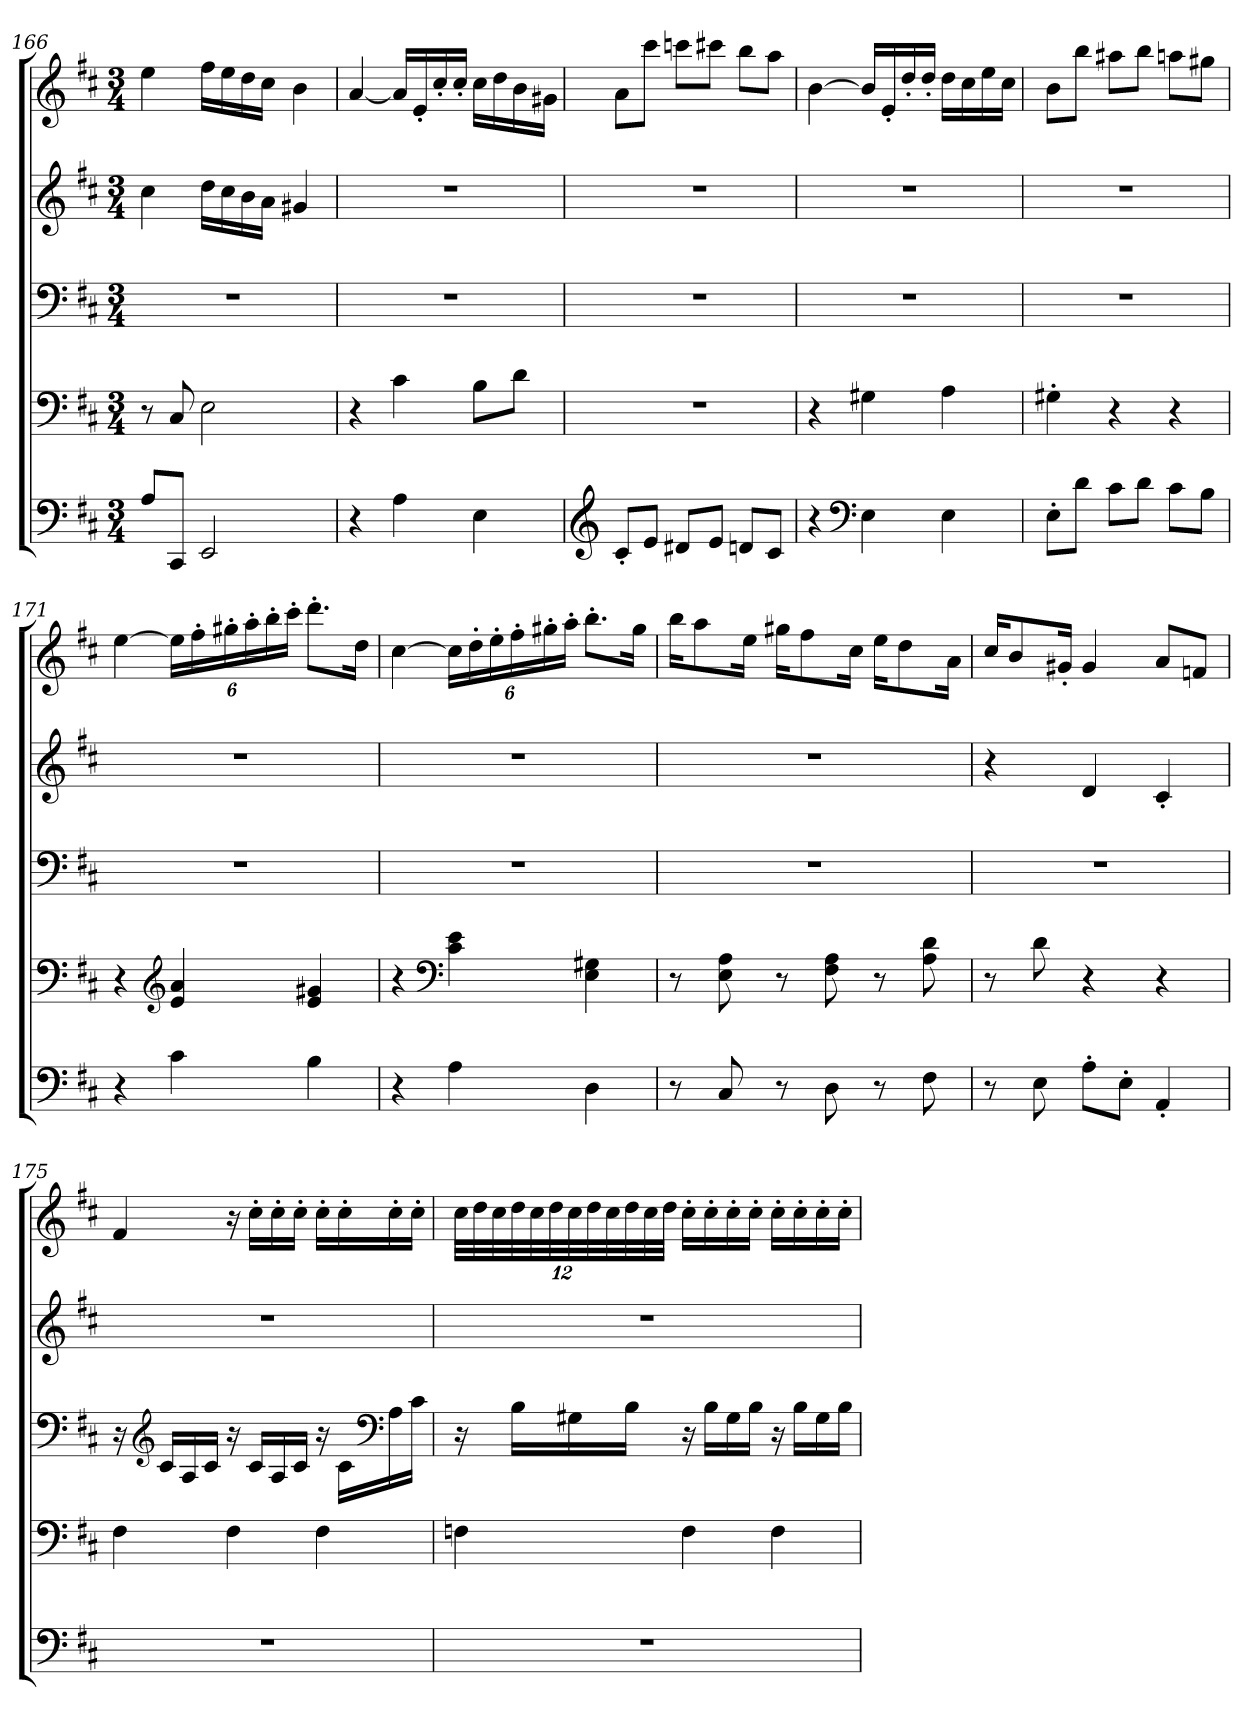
**kern	**kern	**kern	**kern	**kern
*part5	*part4	*part3	*part2	*part1
*staff5	*staff4	*staff3	*staff2	*staff1
!!LO:PB:g=z
*clefF4	*clefF4	*clefF4	*clefG2	*clefG2
*k[f#c#]	*k[f#c#]	*k[f#c#]	*k[f#c#]	*k[f#c#]
*M3/4	*M3/4	*M3/4	*M3/4	*M3/4
=166	=166	=166	=166	=166
8A/L	8r	2.r	4cc#\	4ee\
8CC#/J	8C#/	.	.	.
2EE/	2E\	.	16dd\LL	16ff#\LL
.	.	.	16cc#\	16ee\
.	.	.	16b\	16dd\
.	.	.	16a\JJ	16cc#\JJ
.	.	.	4g#X/	4b\
=167	=167	=167	=167	=167
*	*	*	*	*MM69
4r	4r	2.r	2.r	[4a/
4A\	4c#\	.	.	16a/LL]
.	.	.	.	16e'/
.	.	.	.	16cc#'/
.	.	.	.	16cc#'/JJ
4E\	8B\L	.	.	16cc#\LL
.	.	.	.	16dd\
.	8d\J	.	.	16b\
.	.	.	.	16g#X\JJ
=168	=168	=168	=168	=168
*clefG2	*	*	*	*
8c#'/L	2.r	2.r	2.r	8a\L
8e/J	.	.	.	8ccc#\J
8d#X/L	.	.	.	8cccn\L
8e/J	.	.	.	8ccc#X\J
8dn/L	.	.	.	8bb\L
8c#/J	.	.	.	8aa\J
=169	=169	=169	=169	=169
*	*	*	*	*MM69
4r	4r	2.r	2.r	[4b\
*clefF4	*	*	*	*
4E\	4G#X\	.	.	16b/LL]
.	.	.	.	16e'/
.	.	.	.	16dd'/
.	.	.	.	16dd'/JJ
4E\	4A\	.	.	16dd\LL
.	.	.	.	16cc#\
.	.	.	.	16ee\
.	.	.	.	16cc#\JJ
!!LO:LB:g=z
=170	=170	=170	=170	=170
8E'\L	4G#X'\	2.r	2.r	8b\L
8d\J	.	.	.	8bb\J
8c#\L	4r	.	.	8aa#X\L
8d\J	.	.	.	8bb\J
8c#\L	4r	.	.	8aan\L
8B\J	.	.	.	8gg#X\J
=171	=171	=171	=171	=171
*	*	*	*	*MM69
4r	4r	2.r	2.r	[4ee\
*	*clefG2	*	*	*
*	*	*	*	*Xbrackettup
4c#\	4e/ 4a/	.	.	24ee\LL]
.	.	.	.	24ff#'\
.	.	.	.	24gg#X'\
.	.	.	.	24aa'\
.	.	.	.	24bb'\
.	.	.	.	24ccc#'\JJ
4B\	4e/ 4g#X/	.	.	8.ddd'\L
.	.	.	.	16dd\Jk
=172	=172	=172	=172	=172
*	*	*	*	*MM69
4r	4r	2.r	2.r	[4cc#\
*	*clefF4	*	*	*
4A\	4c#\ 4e\	.	.	24cc#\LL]
.	.	.	.	24dd'\
.	.	.	.	24ee'\
.	.	.	.	24ff#'\
.	.	.	.	24gg#X'\
.	.	.	.	24aa'\JJ
4D\	4E\ 4G#X\	.	.	8.bb'\L
.	.	.	.	16gg#\Jk
!!LO:PB:g=z
=173	=173	=173	=173	=173
8r	8r	2.r	2.r	16bb\KL
.	.	.	.	8aa\
8C#/	8E\ 8A\	.	.	.
.	.	.	.	16ee\Jk
8r	8r	.	.	16gg#X\KL
.	.	.	.	8ff#\
8D\	8F#\ 8A\	.	.	.
.	.	.	.	16cc#\Jk
8r	8r	.	.	16ee\KL
.	.	.	.	8dd\
8F#\	8A\ 8d\	.	.	.
.	.	.	.	16a\Jk
=174	=174	=174	=174	=174
8r	8r	2.r	4r	16cc#/KL
.	.	.	.	8b/
8E\	8d\	.	.	.
.	.	.	.	16g#X'/Jk
8A'\L	4r	.	4d/	4g#/
8E'\J	.	.	.	.
*	*	*	*	*MM54
4AA'/	4r	.	4c#'/	8a/L
*	*	*	*	*MM65
.	.	.	.	8fn/J
=175	=175	=175	=175	=175
*	*	*	*	*MM69
2.r	4F#\	16r	2.r	4f#/
*	*	*clefG2	*	*
.	.	16c#/LL	.	.
.	.	16A/	.	.
.	.	16c#/JJ	.	.
.	4F#\	16r	.	16r
.	.	16c#/LL	.	16cc#'\LL
.	.	16A/	.	16cc#'\
.	.	16c#/JJ	.	16cc#'\JJ
.	4F#\	16r	.	16cc#'\LL
.	.	16c#\LL	.	16cc#'\
*	*	*clefF4	*	*
.	.	16A\	.	16cc#'\
.	.	16c#\JJ	.	16cc#'\JJ
!!LO:LB:g=z
=176	=176	=176	=176	=176
*	*	*	*	*MM69
2.r	4Fn\	16r	2.r	48cc#\LLL
.	.	.	.	48dd\
.	.	.	.	48cc#\
.	.	16B\LL	.	48dd\
.	.	.	.	48cc#\
.	.	.	.	48dd\
.	.	16G#X\	.	48cc#\
.	.	.	.	48dd\
.	.	.	.	48cc#\
.	.	16B\JJ	.	48dd\
.	.	.	.	48cc#\
.	.	.	.	48dd\JJJ
.	4F\	16r	.	16cc#'\LL
.	.	16B\LL	.	16cc#'\
.	.	16G#\	.	16cc#'\
.	.	16B\JJ	.	16cc#'\JJ
.	4F\	16r	.	16cc#'\LL
.	.	16B\LL	.	16cc#'\
.	.	16G#\	.	16cc#'\
.	.	16B\JJ	.	16cc#'\JJ
=	=	=	=	=
*-	*-	*-	*-	*-
